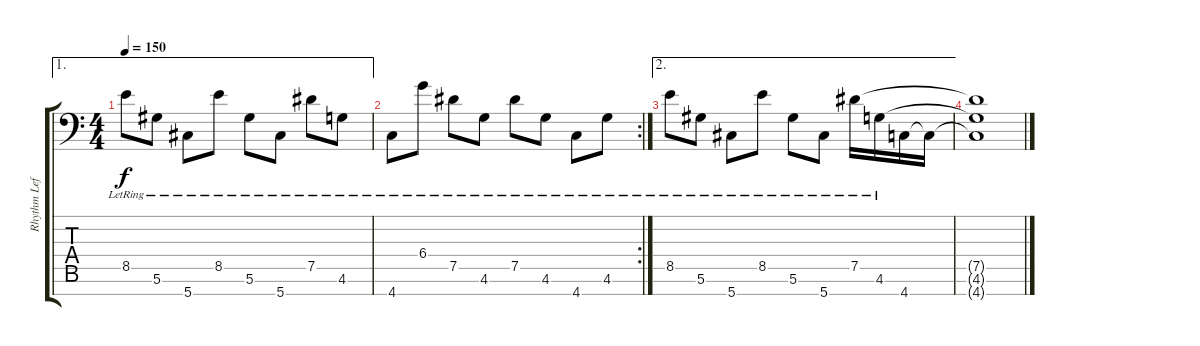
\track ("Rhythm Left" "Rhythm Lef") {instrument distortionguitar}
\staff {score tabs}
\tuning (Eb4 Bb3 Gb3 Db3 Ab2 Eb2 Ab1) {hide}
\ae 1
\ts (4 4)
\tempo 150
\clef f4
\ks c
8.5{lr}.8{dy f} 5.6{lr}.8 5.7{lr}.8 8.5{lr}.8 5.6{lr}.8 5.7{lr}.8 7.5{lr}.8 4.6{lr}.8 |
\rc 2
4.7{lr}.8 6.4{lr}.8 7.5{lr}.8 4.6{lr}.8 7.5{lr}.8 4.6{lr}.8 4.7{lr}.8 4.6{lr}.8 |
\ae 2
8.5{lr}.8 5.6{lr}.8 5.7{lr}.8 8.5{lr}.8 5.6{lr}.8 5.7{lr}.8 7.5{lr}.16 4.6{lr}.16 4.7.16 4.7{t}.16 |
(7.5{t} 4.6{t} 4.7{t}).1
